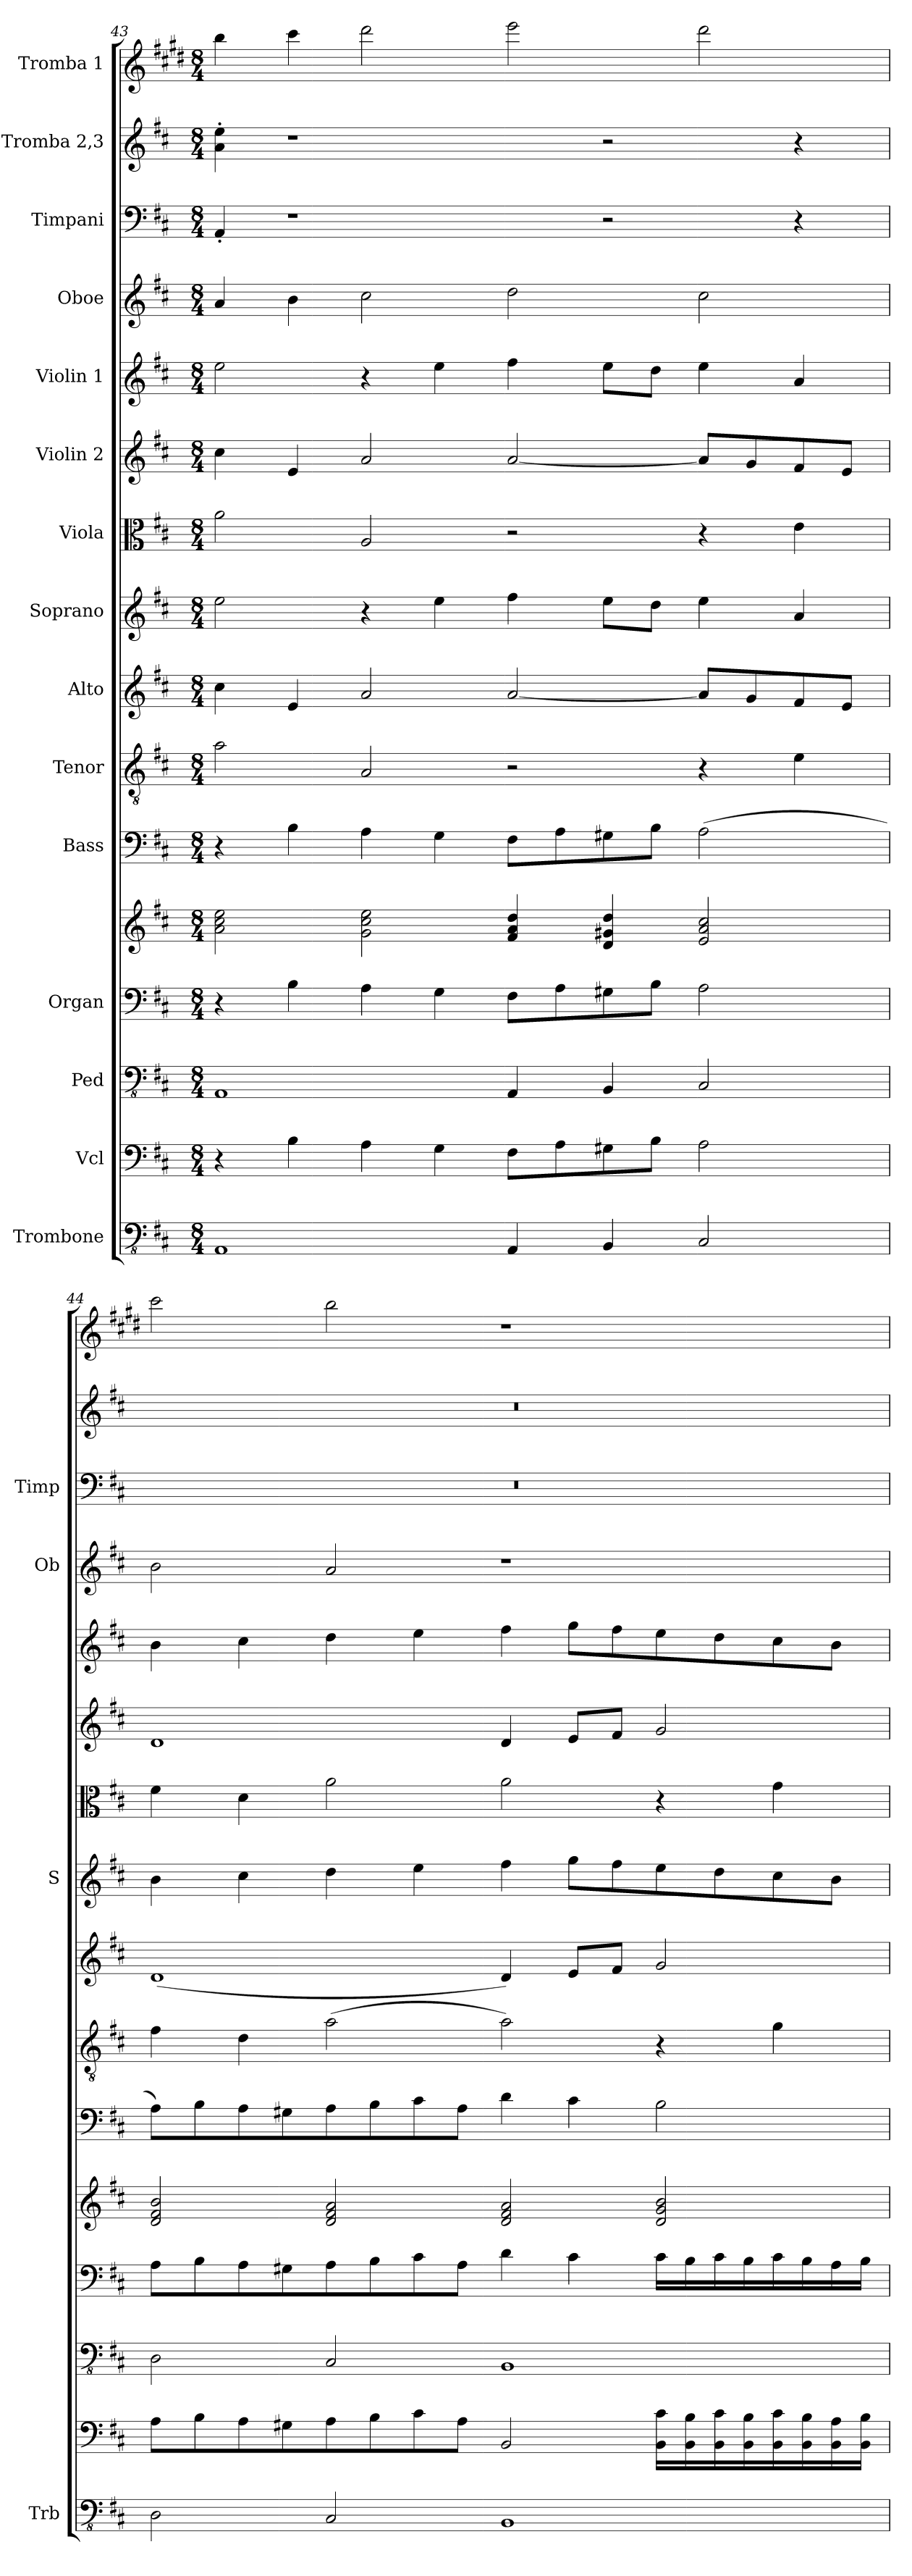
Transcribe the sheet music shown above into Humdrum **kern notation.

**kern	**kern	**kern	**kern	**kern	**kern	**kern	**kern	**kern	**kern	**kern	**kern	**kern	**kern	**kern	**kern
*part15	*part14	*part13	*part12	*part12	*part11	*part10	*part9	*part8	*part7	*part6	*part5	*part4	*part3	*part2	*part1
*staff16	*staff15	*staff14	*staff13	*staff12	*staff11	*staff10	*staff9	*staff8	*staff7	*staff6	*staff5	*staff4	*staff3	*staff2	*staff1
*I"Trombone	*I"Vcl	*I"Ped	*I"Organ	*	*I"Bass	*I"Tenor	*I"Alto	*I"Soprano	*I"Viola	*I"Violin 2	*I"Violin 1	*I"Oboe	*I"Timpani	*I"Tromba 2,3	*I"Tromba 1
*I'Trb	*	*	*	*	*	*	*	*I'S	*	*	*	*I'Ob	*I'Timp	*	*
!!LO:LB:g=z
*clefFv4	*clefF4	*clefFv4	*clefF4	*clefG2	*clefF4	*clefGv2	*clefG2	*clefG2	*clefC3	*clefG2	*clefG2	*clefG2	*clefF4	*clefG2	*clefG2
*	*	*	*	*	*	*	*	*	*	*	*	*	*	*	*ITrd1c2
*k[f#c#]	*k[f#c#]	*k[f#c#]	*k[f#c#]	*k[f#c#]	*k[f#c#]	*k[f#c#]	*k[f#c#]	*k[f#c#]	*k[f#c#]	*k[f#c#]	*k[f#c#]	*k[f#c#]	*k[f#c#]	*k[f#c#]	*k[f#c#]
*M8/4	*M8/4	*M8/4	*M8/4	*M8/4	*M8/4	*M8/4	*M8/4	*M8/4	*M8/4	*M8/4	*M8/4	*M8/4	*M8/4	*M8/4	*M8/4
=43	=43	=43	=43	=43	=43	=43	=43	=43	=43	=43	=43	=43	=43	=43	=43
1AAA	4r	1AAA	4r	2a\ 2cc#\ 2ee\	4r	2a\	4cc#\	2ee\	2a\	4cc#\	2ee\	4a/	4AA'/	4a\' 4ee\'	4aa\
.	4B\	.	4B\	.	4B\	.	4e/	.	.	4e/	.	4b\	1r	1r	4bb\
.	4A\	.	4A\	2g\ 2cc#\ 2ee\	4A\	2A/	2a/	4r	2A/	2a/	4r	2cc#\	.	.	2ccc#\
.	4G\	.	4G\	.	4G\	.	.	4ee\	.	.	4ee\	.	.	.	.
4AAA/	8F#\L	4AAA/	8F#\L	4f#/ 4a/ 4dd/	8F#\L	2r	[2a/	4ff#\	2r	[2a/	4ff#\	2dd\	.	.	2ddd\
.	8A\	.	8A\	.	8A\	.	.	.	.	.	.	.	.	.	.
4BBB/	8G#X\	4BBB/	8G#X\	4d/ 4g#X/ 4dd/	8G#X\	.	.	8ee\L	.	.	8ee\L	.	2r	2r	.
.	8B\J	.	8B\J	.	8B\J	.	.	8dd\J	.	.	8dd\J	.	.	.	.
2CC#/	2A\	2CC#/	2A\	2e/ 2a/ 2cc#/	(2A\	4r	8a/L]	4ee\	4r	8a/L]	4ee\	2cc#\	.	.	2ccc#\
.	.	.	.	.	.	.	8g/	.	.	8g/	.	.	.	.	.
.	.	.	.	.	.	4e\	8f#/	4a/	4e\	8f#/	4a/	.	4r	4r	.
.	.	.	.	.	.	.	8e/J	.	.	8e/J	.	.	.	.	.
=44	=44	=44	=44	=44	=44	=44	=44	=44	=44	=44	=44	=44	=44	=44	=44
2DD\	8A\L	2DD\	8A\L	2d/ 2f#/ 2b/	8A\L)	4f#\	(1d	4b\	4f#\	1d	4b\	2b\	0r	0r	2bb\
.	8B\	.	8B\	.	8B\	.	.	.	.	.	.	.	.	.	.
.	8A\	.	8A\	.	8A\	4d\	.	4cc#\	4d\	.	4cc#\	.	.	.	.
.	8G#X\	.	8G#X\	.	8G#X\	.	.	.	.	.	.	.	.	.	.
2CC#/	8A\	2CC#/	8A\	2d/ 2f#/ 2a/	8A\	(2a\	.	4dd\	2a\	.	4dd\	2a/	.	.	2aa\
.	8B\	.	8B\	.	8B\	.	.	.	.	.	.	.	.	.	.
.	8c#\	.	8c#\	.	8c#\	.	.	4ee\	.	.	4ee\	.	.	.	.
.	8A\J	.	8A\J	.	8A\J	.	.	.	.	.	.	.	.	.	.
1BBB	2BB/	1BBB	4d\	2d/ 2f#/ 2a/	4d\	2a\)	4d/)	4ff#\	2a\	4d/	4ff#\	1r	.	.	1r
.	.	.	4c#\	.	4c#\	.	8e/L	8gg\L	.	8e/L	8gg\L	.	.	.	.
.	.	.	.	.	.	.	8f#/J	8ff#\	.	8f#/J	8ff#\	.	.	.	.
.	16BB\ 16c#\LL	.	16c#\LL	2d/ 2g/ 2b/	2B\	4r	2g/	8ee\	4r	2g/	8ee\	.	.	.	.
.	16BB\ 16B\	.	16B\	.	.	.	.	.	.	.	.	.	.	.	.
.	16BB\ 16c#\	.	16c#\	.	.	.	.	8dd\	.	.	8dd\	.	.	.	.
.	16BB\ 16B\	.	16B\	.	.	.	.	.	.	.	.	.	.	.	.
.	16BB\ 16c#\	.	16c#\	.	.	4g\	.	8cc#\	4g\	.	8cc#\	.	.	.	.
.	16BB\ 16B\	.	16B\	.	.	.	.	.	.	.	.	.	.	.	.
.	16BB\ 16A\	.	16A\	.	.	.	.	8b\J	.	.	8b\J	.	.	.	.
.	16BB\ 16B\JJ	.	16B\JJ	.	.	.	.	.	.	.	.	.	.	.	.
=	=	=	=	=	=	=	=	=	=	=	=	=	=	=	=
*-	*-	*-	*-	*-	*-	*-	*-	*-	*-	*-	*-	*-	*-	*-	*-
